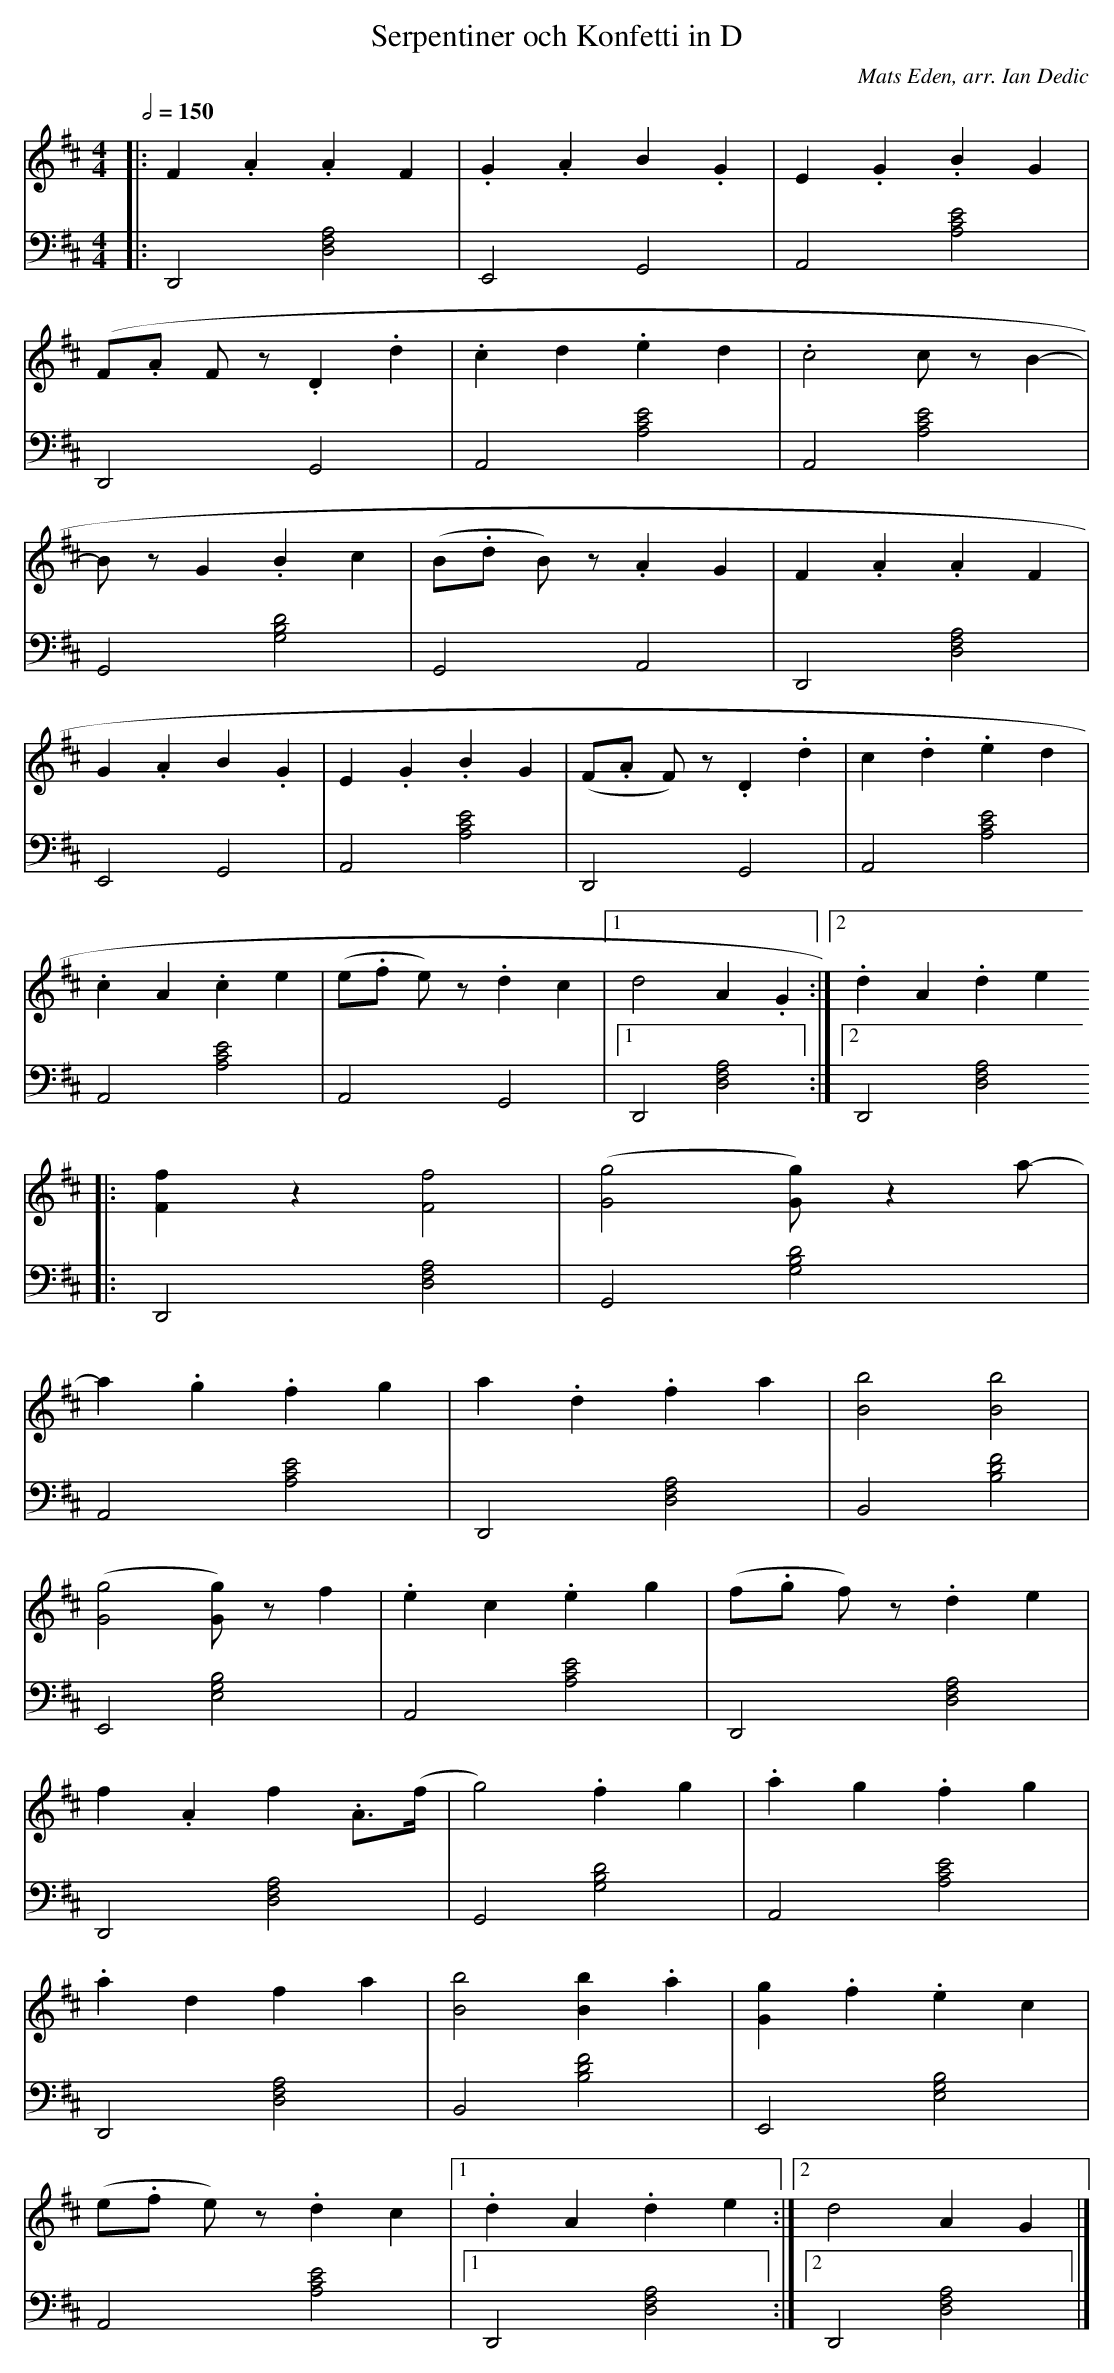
X:1
T:Serpentiner och Konfetti in D
C:Mats Eden, arr. Ian Dedic
M:4/4
L:1/8
Q:1/2=150
K:D
V:1
|:F2.A2.A2F2|.G2.A2B2.G2|E2.G2.B2G2|
(F.A F z.D2.d2|.c2d2.e2d2|.c4c zB2-|
B zG2.B2c2|(B.d B) z.A2G2|F2.A2.A2F2|
G2.A2B2.G2|E2.G2.B2G2|(F.A F) z.D2.d2|c2.d2.e2d2|
.c2A2.c2e2|(e.f e) z.d2c2|[1d4A2.G2:|[2.d2A2.d2e2
|:[.F2.f2]z2[F4f4]|([G4g4][Gg]) z2a-|
a2.g2.f2g2|a2.d2.f2a2|[.B4.b4][B4b4]|
([G4g4][Gg]) zf2|.e2c2.e2g2|(f.g f) z.d2e2|
f2.A2f2.A3/2(f/2|g4).f2g2|.a2g2.f2g2|
.a2d2f2a2|[.B4.b4][B2b2].a2|[G2g2].f2.e2c2|
(e.f e) z.d2c2|[1.d2A2.d2e2:|[2d4A2G2|]
V:2
K:D
|:D,,4[D,4F,4A,4]|E,,4G,,4|A,,4[A,4C4E4]|
D,,4G,,4|A,,4[A,4C4E4]|A,,4[A,4C4E4]|
G,,4[G,4B,4D4]|G,,4A,,4|D,,4[D,4F,4A,4]|
E,,4G,,4|A,,4[A,4C4E4]|D,,4G,,4|A,,4[A,4C4E4]|A,,4[A,4C4E4]|
A,,4G,,4|[1D,,4[D,4F,4A,4]:|[2D,,4[D,4F,4A,4]
|:D,,4[D,4F,4A,4]|G,,4[G,4B,4D4]|A,,4[A,4C4E4]|
D,,4[D,4F,4A,4]|B,,4[B,4D4F4]|E,,4[E,4G,4B,4]|
A,,4[A,4C4E4]|D,,4[D,4F,4A,4]|D,,4[D,4F,4A,4]|
G,,4[G,4B,4D4]|A,,4[A,4C4E4]|D,,4[D,4F,4A,4]|
B,,4[B,4D4F4]|E,,4[E,4G,4B,4]|A,,4[A,4C4E4]|
[1D,,4[D,4F,4A,4]:|[2D,,4[D,4F,4A,4]|]
